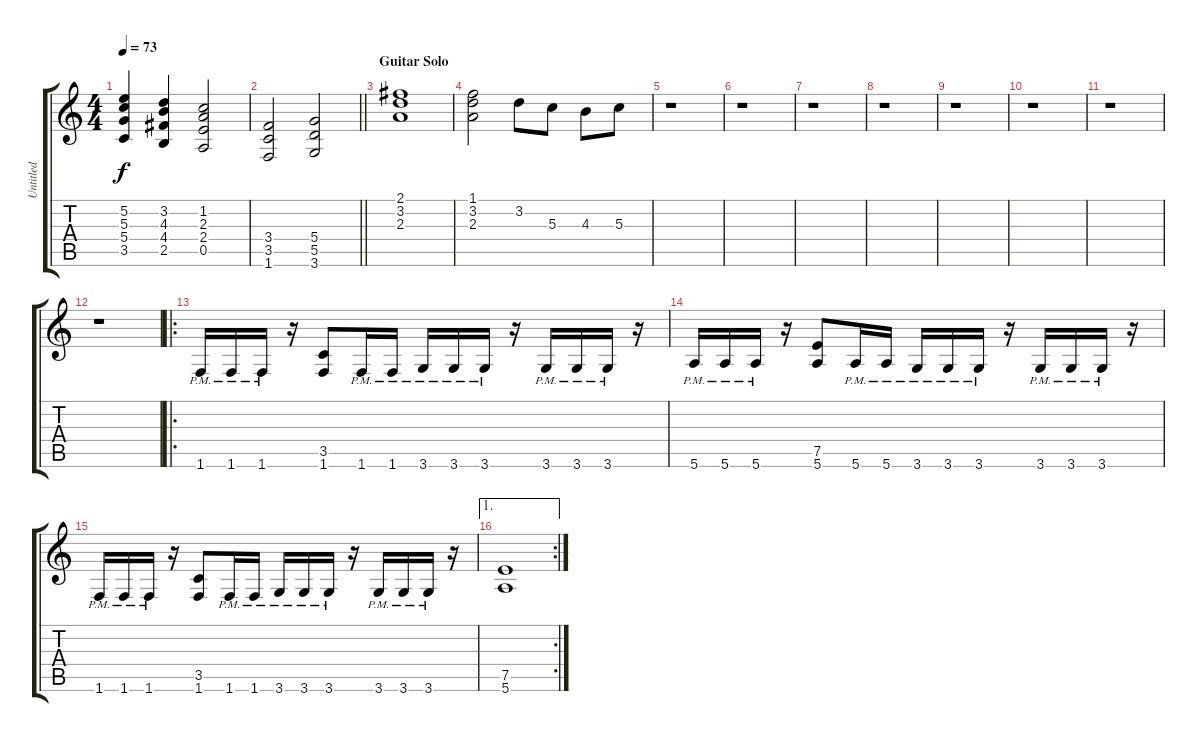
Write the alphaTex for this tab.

\track ("Untitled" "Untitled") {instrument distortionguitar}
\staff {score tabs}
\tuning (E4 B3 G3 D3 A2 E2) {hide}
\ts (4 4)
\tempo 73
\clef g2
\ks c
(5.2 5.3 5.4 3.5).4{dy f} (3.2 4.3 4.4 2.5).4 (1.2 2.3 2.4 0.5).2 |
\barLineRight lightlight
(3.4 3.5 1.6).2 (5.4 5.5 3.6).2 |
\section ("" "Guitar Solo")
(2.1 3.2 2.3).1 |
(1.1 3.2 2.3).2 3.2.8 5.3.8 4.3.8 5.3.8 |
r.1 |
r.1 |
r.1 |
r.1 |
r.1 |
r.1 |
r.1 |
r.1 |
\ro
1.6{pm}.16 1.6{pm}.16 1.6{pm}.16 r.16 (3.5 1.6).8 1.6{pm}.16 1.6{pm}.16 3.6{pm}.16 3.6{pm}.16 3.6{pm}.16 r.16 3.6{pm}.16 3.6{pm}.16 3.6{pm}.16 r.16 |
5.6{pm}.16 5.6{pm}.16 5.6{pm}.16 r.16 (7.5 5.6).8 5.6{pm}.16 5.6{pm}.16 3.6{pm}.16 3.6{pm}.16 3.6{pm}.16 r.16 3.6{pm}.16 3.6{pm}.16 3.6{pm}.16 r.16 |
1.6{pm}.16 1.6{pm}.16 1.6{pm}.16 r.16 (3.5 1.6).8 1.6{pm}.16 1.6{pm}.16 3.6{pm}.16 3.6{pm}.16 3.6{pm}.16 r.16 3.6{pm}.16 3.6{pm}.16 3.6{pm}.16 r.16 |
\ae 1
\rc 2
(7.5 5.6).1
